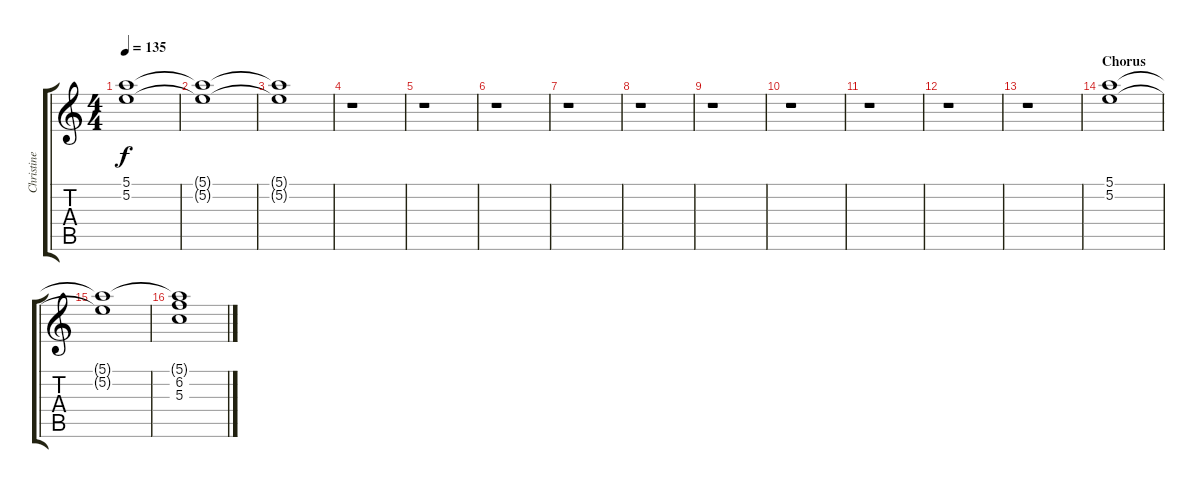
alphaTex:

\track ("Christine (KeybHigh)" "Christine ") {instrument stringensemble2}
\staff {score tabs}
\tuning (E5 B4 G4 D4 A3 E3) {hide}
\ts (4 4)
\tempo 135
\clef g2
\ks c
(5.1{t} 5.2{t}).1{dy f} |
(5.1{t} 5.2{t}).1{volume 0} |
(5.1{t} 5.2{t}).1 |
r.1 |
r.1 |
r.1 |
r.1 |
r.1 |
r.1 |
r.1 |
r.1 |
r.1 |
r.1 |
\section ("" "Chorus")
(5.1 5.2).1{volume 10} |
(5.1{t} 5.2{t}).1 |
(5.1{t} 6.2 5.3).1
